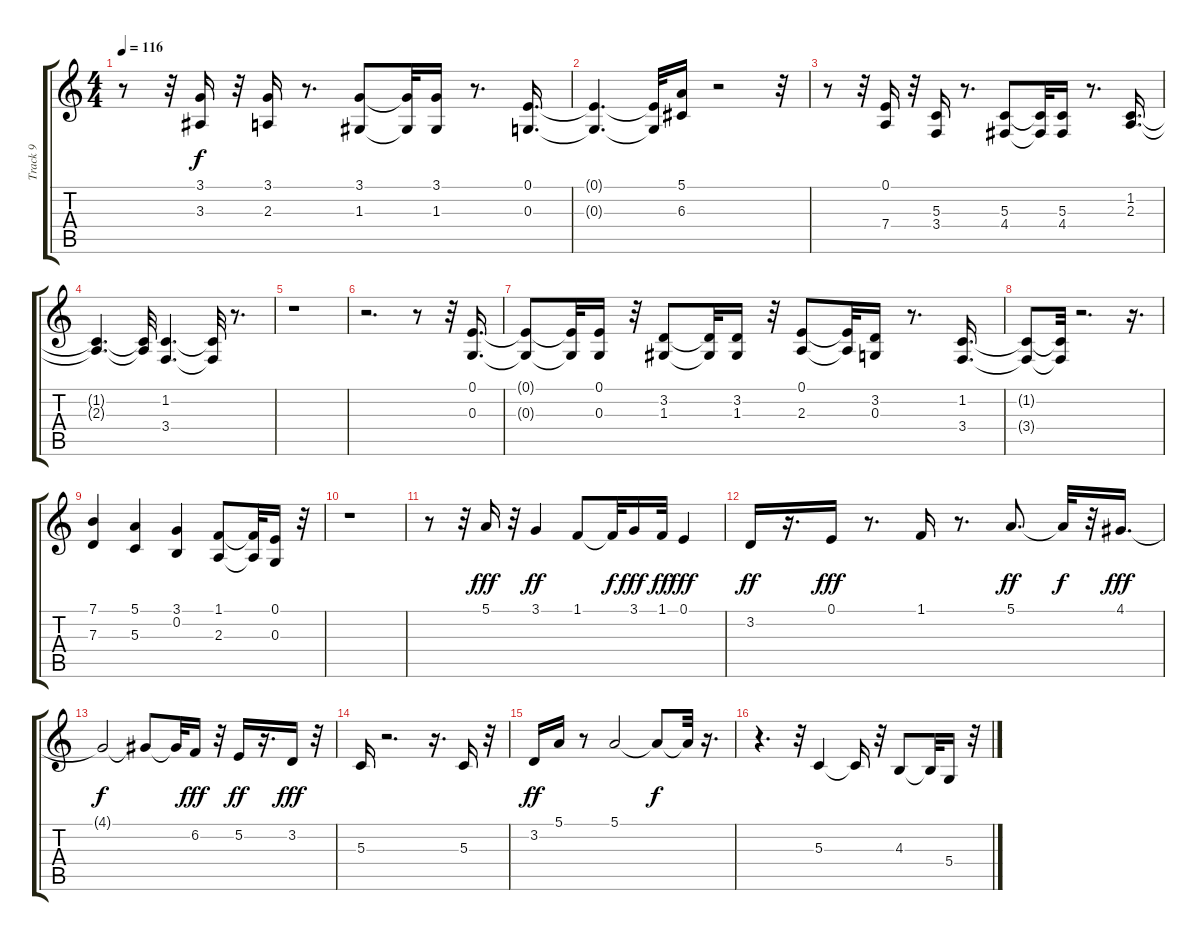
\track ("Track 9" "Track 9") {instrument altosax}
\staff {score tabs}
\tuning (E4 B3 G3 D3 A2 E2) {hide}
\ts (4 4)
\tempo 116
\clef g2
\ks c
r.8{dy f} r.32 (3.1 3.3).16 r.32 (3.1 2.3).16 r.8{d} (3.1 1.3).8 (3.1{t} 1.3{t}).32 (3.1 1.3).16 r.8{d} (0.1 0.3).16{d} |
(0.1{t} 0.3{t}).4{d} (0.1{t} 0.3{t}).32 (5.1 6.3).16 r.2 r.32 |
r.8 r.32 (0.1 7.4).16 r.32 (5.3 3.4).16 r.8{d} (5.3 4.4).8 (5.3{t} 4.4{t}).32 (5.3 4.4).16 r.8{d} (1.2 2.3).16{d} |
(1.2{t} 2.3{t}).4{d} (1.2{t} 2.3{t}).32 (1.2 3.4).4{d} (1.2{t} 3.4{t}).32 r.8{d} |
r.1 |
r.2{d} r.8 r.32 (0.1 0.3).16{d} |
(0.1{t} 0.3{t}).8 (0.1{t} 0.3{t}).32 (0.1 0.3).16 r.32 (3.2 1.3).8 (3.2{t} 1.3{t}).32 (3.2 1.3).16 r.32 (0.1 2.3).8 (0.1{t} 2.3{t}).32 (3.2 0.3).16 r.8{d} (1.2 3.4).16{d} |
(1.2{t} 3.4{t}).8 (1.2{t} 3.4{t}).32 r.2{d} r.16{d} |
(7.1 7.3).4 (5.1 5.3).4 (3.1 0.2).4 (1.1 2.3).8 (1.1{t} 2.3{t}).32 (0.1 0.3).16 r.32 |
r.1 |
r.8 r.32 5.1.16{dy fff} r.32 3.1.4{dy ff} 1.1.8 1.1{t}.32{dy f} 3.1.16{dy fff} 1.1.32{dy ff} 0.1.4{dy fff} |
3.2.16{dy ff} r.16{d} 0.1.16{dy fff} r.8{d} 1.1.16 r.8{d} 5.1.8{d dy ff} 5.1{t}.32{dy f} r.32 4.1.16{d dy fff} |
4.1{t}.2{dy f} 4.1{t}.8 4.1{t}.32 6.2.16{dy fff} r.32 5.2.16{dy ff} r.16{d} 3.2.16{dy fff} r.32 |
5.3.16 r.2{d} r.16{d} 5.3.16 r.32 |
3.2.16{dy ff} 5.1.16 r.8 5.1.2 5.1{t}.8{dy f} 5.1{t}.32 r.16{d} |
r.4{d} r.32 5.3.4 5.3{t}.16 r.32 4.3.8 4.3{t}.32 5.4.16 r.32
